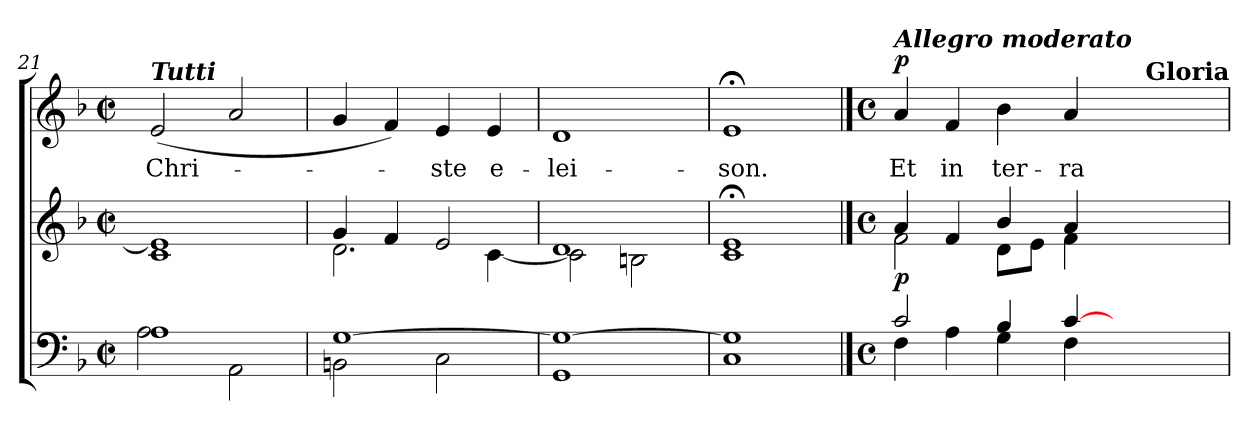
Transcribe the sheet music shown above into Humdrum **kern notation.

**kern	**kern	**dynam	**kern	**text	**dynam
*part2	*part2	*part2	*part1	*part1	*part1
*staff3	*staff2	*staff2/3	*staff1	*staff1	*staff1
*clefF4	*clefG2	*	*clefG2	*	*
*k[b-]	*k[b-]	*	*k[b-]	*	*
*F:	*F:	*	*F:	*	*
*M2/2	*M2/2	*	*M2/2	*	*
*met(c|)	*met(c|)	*	*met(c|)	*	*
=21	=21	=21	=21	=21	=21
*^	*^	*	*	*	*
!	!	!	!	!	!LO:TX:a:Bi:t=Tutti	!	!
!	!	!	!	!	!	!LO:LY:b	!
1A	2A\	1e]	1c	.	(<2e/	Chri-	.
.	2AA\	.	.	.	2a/	.	.
=22	=22	=22	=22	=22	=22	=22	=22
[>1G	2BBn\	4g/	2.d\	.	4g/	.	.
.	.	4f/	.	.	4f/)	.	.
!	!	!	!	!	!	!LO:LY:b	!
.	2C\	2e/	.	.	4e/	-ste	.
!	!	!	!	!	!	!LO:LY:b	!
.	.	.	[<4c\	.	4e/	e-	.
=23	=23	=23	=23	=23	=23	=23	=23
!	!	!	!	!	!	!LO:LY:b	!
1G_	1GG	1d	2c\]	.	1d	-lei-	.
.	.	.	2Bn\	.	.	.	.
=24	=24	=24	=24	=24	=24	=24	=24
!	!	!	!	!	!	!LO:LY:b	!
1G]	1C	1e;<	1c	.	1e;<	-son.	.
!!LO:LB:g=z
==25	==25	==25	==25	==25	==25	==25	==25
*M4/4	*	*M4/4	*	*	*M4/4	*	*
*met(c)	*	*met(c)	*	*	*met(c)	*	*
!	!	!	!	!	!LO:TX:a:Bi:t=Allegro moderato	!	!
!	!	!	!	!LO:DY:b	!	!LO:LY:b	!LO:DY:a
2c/	4F\	4a/	2f\	p	4a/	Et	p
!	!	!	!	!	!	!LO:LY:b	!
.	4A\	4f/	.	.	4f/	in	.
!	!	!	!	!	!	!LO:LY:b	!
4B-/	4G\	4b-/	8d\L	.	4b-\	ter-	.
.	.	.	8e\J	.	.	.	.
!	!	!	!	!	!	!LO:LY:b	!
[>4c/	4F\	4a/	4f\	.	4a/	-ra	.
2...ryy	2...ryy	2...ryy	2...ryy	.	2...ryy	.	.
!	!	!	!	!	!LO:TX:a:B:t=Gloria	!	!
*v	*v	*	*	*	*	*	*
*	*v	*v	*	*	*	*
=	=	=	=	=	=
*-	*-	*-	*-	*-	*-
